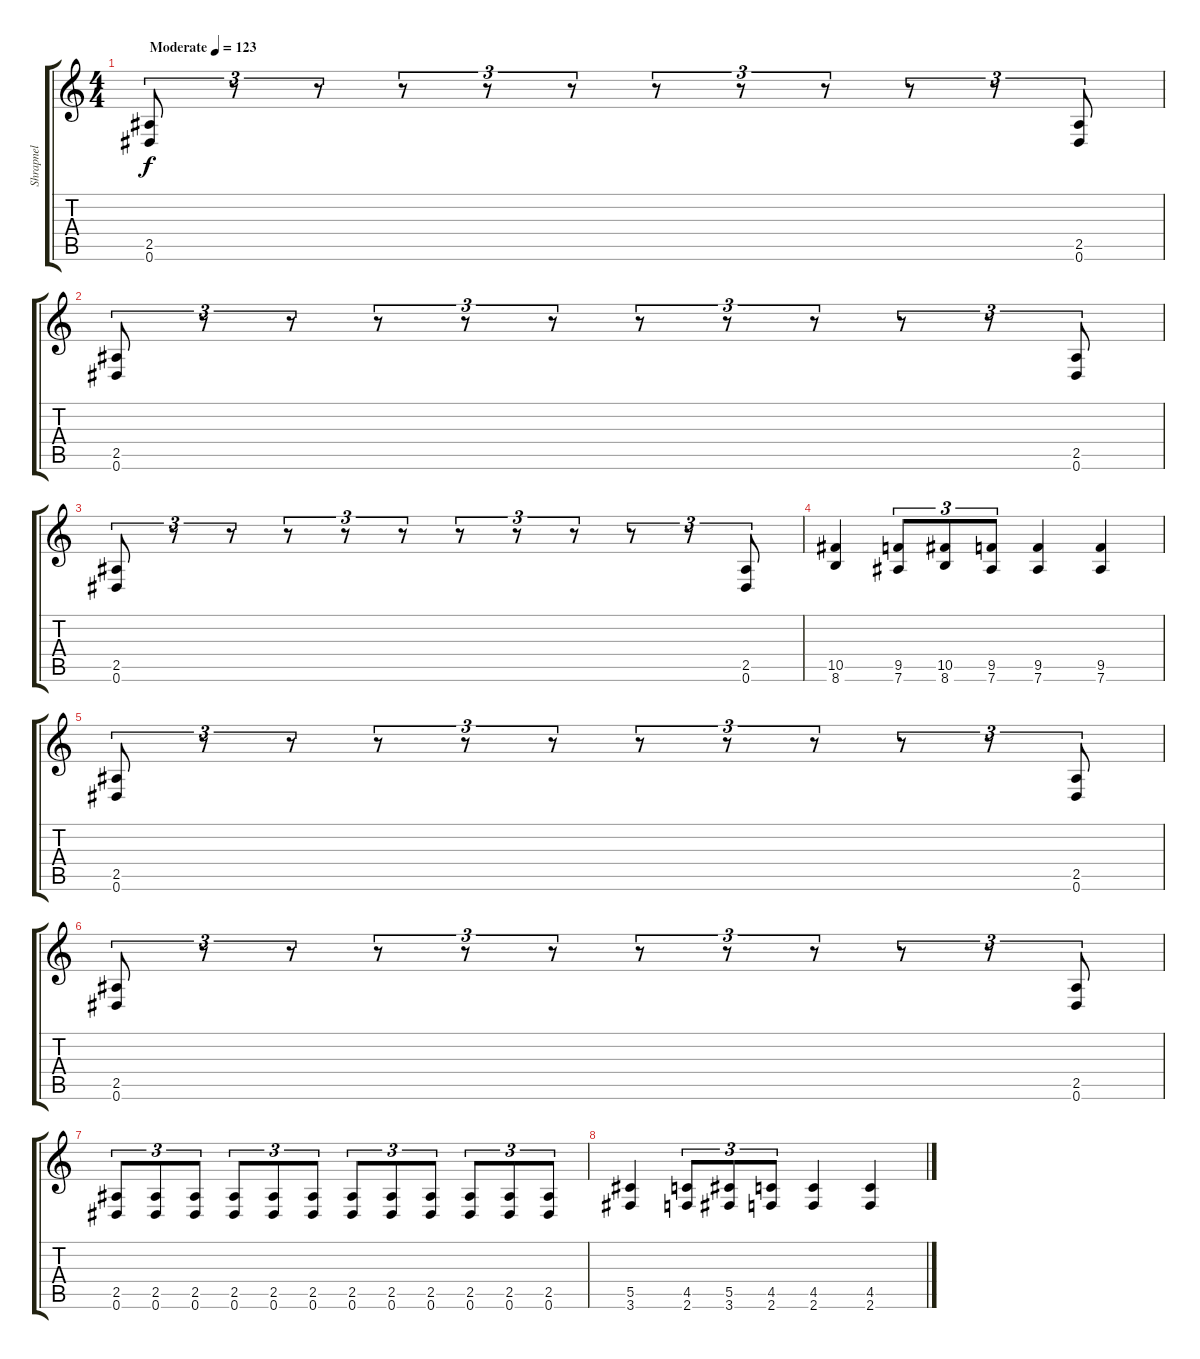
\track ("Shrapnel" "Shrapnel") {instrument distortionguitar}
\staff {score tabs}
\tuning (Eb4 Bb3 Gb3 Db3 Ab2 Eb2) {hide}
\ts (4 4)
\tempo (123 "Moderate")
\clef g2
\ks c
(2.5 0.6).8{tu (3 2) dy f instrument distortionguitar} r.8{tu (3 2)} r.8{tu (3 2)} r.8{tu (3 2)} r.8{tu (3 2)} r.8{tu (3 2)} r.8{tu (3 2)} r.8{tu (3 2)} r.8{tu (3 2)} r.8{tu (3 2)} r.8{tu (3 2)} (2.5 0.6).8{tu (3 2)} |
(2.5 0.6).8{tu (3 2)} r.8{tu (3 2)} r.8{tu (3 2)} r.8{tu (3 2)} r.8{tu (3 2)} r.8{tu (3 2)} r.8{tu (3 2)} r.8{tu (3 2)} r.8{tu (3 2)} r.8{tu (3 2)} r.8{tu (3 2)} (2.5 0.6).8{tu (3 2)} |
(2.5 0.6).8{tu (3 2)} r.8{tu (3 2)} r.8{tu (3 2)} r.8{tu (3 2)} r.8{tu (3 2)} r.8{tu (3 2)} r.8{tu (3 2)} r.8{tu (3 2)} r.8{tu (3 2)} r.8{tu (3 2)} r.8{tu (3 2)} (2.5 0.6).8{tu (3 2)} |
(10.5 8.6).4 (9.5 7.6).8{tu (3 2)} (10.5 8.6).8{tu (3 2)} (9.5 7.6).8{tu (3 2)} (9.5 7.6).4 (9.5 7.6).4 |
(2.5 0.6).8{tu (3 2)} r.8{tu (3 2)} r.8{tu (3 2)} r.8{tu (3 2)} r.8{tu (3 2)} r.8{tu (3 2)} r.8{tu (3 2)} r.8{tu (3 2)} r.8{tu (3 2)} r.8{tu (3 2)} r.8{tu (3 2)} (2.5 0.6).8{tu (3 2)} |
(2.5 0.6).8{tu (3 2)} r.8{tu (3 2)} r.8{tu (3 2)} r.8{tu (3 2)} r.8{tu (3 2)} r.8{tu (3 2)} r.8{tu (3 2)} r.8{tu (3 2)} r.8{tu (3 2)} r.8{tu (3 2)} r.8{tu (3 2)} (2.5 0.6).8{tu (3 2)} |
(2.5 0.6).8{tu (3 2)} (2.5 0.6).8{tu (3 2)} (2.5 0.6).8{tu (3 2)} (2.5 0.6).8{tu (3 2)} (2.5 0.6).8{tu (3 2)} (2.5 0.6).8{tu (3 2)} (2.5 0.6).8{tu (3 2)} (2.5 0.6).8{tu (3 2)} (2.5 0.6).8{tu (3 2)} (2.5 0.6).8{tu (3 2)} (2.5 0.6).8{tu (3 2)} (2.5 0.6).8{tu (3 2)} |
(5.5 3.6).4 (4.5 2.6).8{tu (3 2)} (5.5 3.6).8{tu (3 2)} (4.5 2.6).8{tu (3 2)} (4.5 2.6).4 (4.5 2.6).4
